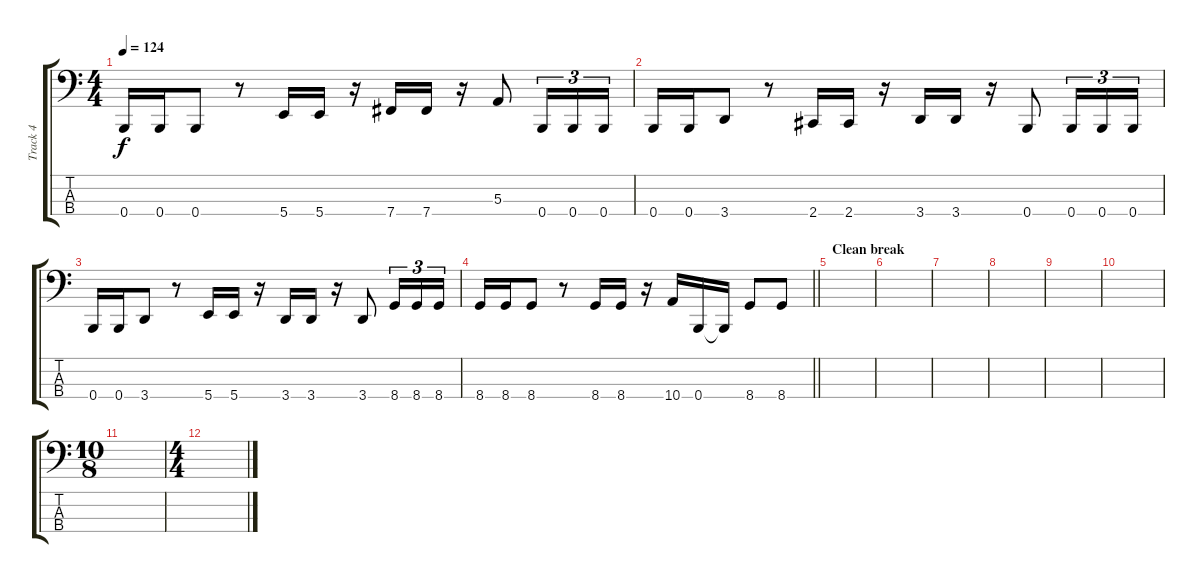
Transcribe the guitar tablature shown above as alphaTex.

\track ("Track 4" "Track 4") {instrument synthbass2}
\staff {score tabs}
\tuning (D2 A1 E1 B0) {hide}
\ts (4 4)
\tempo 124
\clef f4
\ks c
0.4.16{dy f} 0.4.16 0.4.8 r.8 5.4.16 5.4.16 r.16 7.4.16 7.4.16 r.16 5.3.8 0.4.16{tu (3 2)} 0.4.16{tu (3 2)} 0.4.16{tu (3 2)} |
0.4.16 0.4.16 3.4.8 r.8 2.4.16 2.4.16 r.16 3.4.16 3.4.16 r.16 0.4.8 0.4.16{tu (3 2)} 0.4.16{tu (3 2)} 0.4.16{tu (3 2)} |
0.4.16 0.4.16 3.4.8 r.8 5.4.16 5.4.16 r.16 3.4.16 3.4.16 r.16 3.4.8 8.4.16{tu (3 2)} 8.4.16{tu (3 2)} 8.4.16{tu (3 2)} |
\barLineRight lightlight
8.4.16 8.4.16 8.4.8 r.8 8.4.16 8.4.16 r.16 10.4.16 0.4.16 0.4{t}.16 8.4.8 8.4.8 |
\section ("" "Clean break")
|
|
|
|
|
|
\ts (10 8)
|
\ts (4 4)
